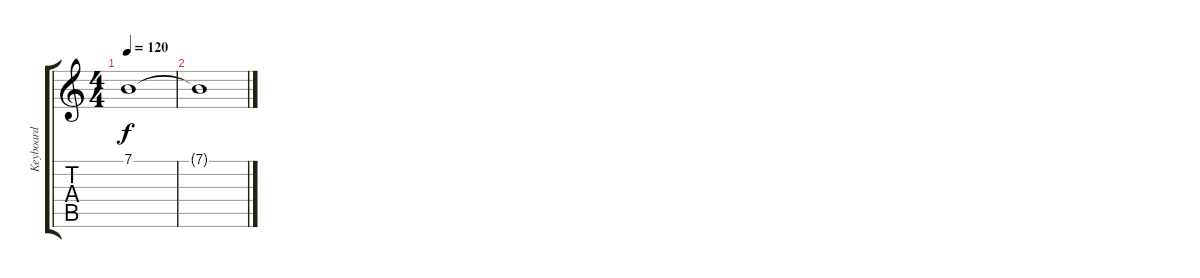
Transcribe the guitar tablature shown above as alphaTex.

\track ("Keyboard" "Keyboard") {instrument synthstrings2}
\staff {score tabs}
\tuning (E4 B3 G3 D3 A2 E2) {hide}
\ts (4 4)
\tempo 120
\clef g2
\ks c
7.1.1{dy f} |
7.1{t}.1
